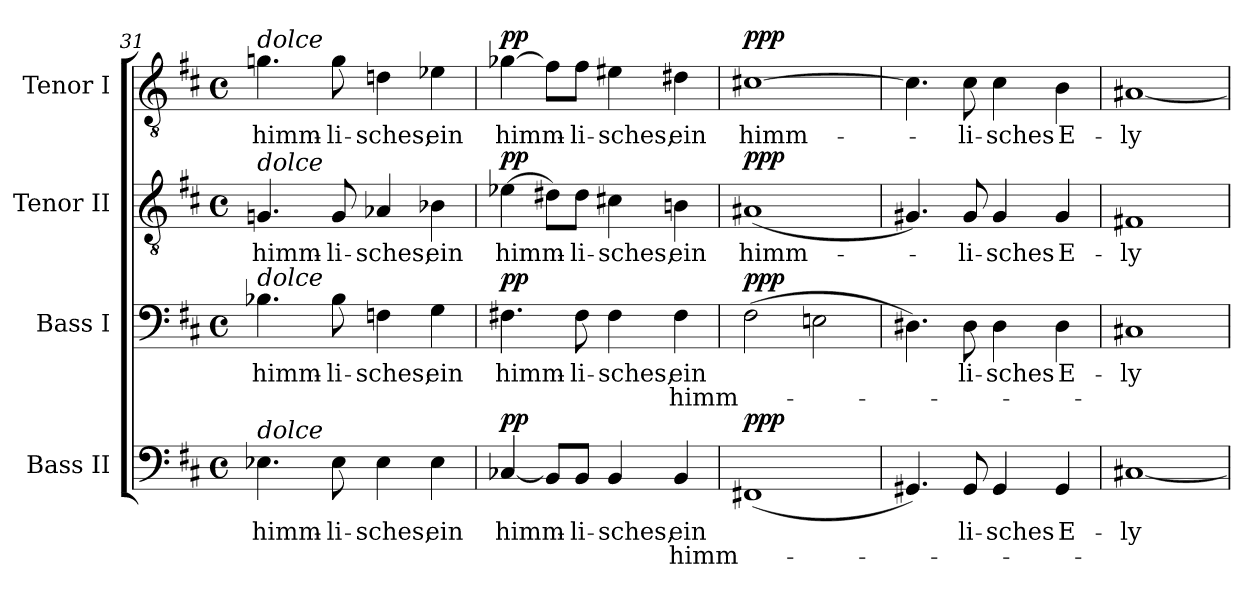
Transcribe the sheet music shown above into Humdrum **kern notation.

**kern	**text	**text	**dynam	**kern	**text	**text	**dynam	**kern	**text	**dynam	**kern	**text	**dynam
*part4	*part4	*part4	*part4	*part3	*part3	*part3	*part3	*part2	*part2	*part2	*part1	*part1	*part1
*staff4	*staff4	*staff4	*staff4	*staff3	*staff3	*staff3	*staff3	*staff2	*staff2	*staff2	*staff1	*staff1	*staff1
*I"Bass II	*	*	*	*I"Bass I	*	*	*	*I"Tenor II	*	*	*I"Tenor I	*	*
*I'B.	*	*	*	*I'B.	*	*	*	*I'T.	*	*	*I'T.	*	*
*clefF4	*	*	*	*clefF4	*	*	*	*clefGv2	*	*	*clefGv2	*	*
*	*	*	*	*	*	*	*	*ITrd7c12	*	*	*ITrd7c12	*	*
*k[f#c#]	*	*	*	*k[f#c#]	*	*	*	*k[f#c#]	*	*	*k[f#c#]	*	*
*D:	*	*	*	*D:	*	*	*	*D:	*	*	*D:	*	*
*M4/4	*	*	*	*M4/4	*	*	*	*M4/4	*	*	*M4/4	*	*
*met(c)	*	*	*	*met(c)	*	*	*	*met(c)	*	*	*met(c)	*	*
=31	=31	=31	=31	=31	=31	=31	=31	=31	=31	=31	=31	=31	=31
!	!LO:LY:b:color=#000000	!	!	!	!	!	!	!	!	!	!	!	!
!	!	!	!	!	!LO:LY:b:color=#000000	!	!	!	!	!	!	!	!
!	!	!	!	!	!	!	!	!	!LO:LY:b:color=#000000	!	!	!	!
!	!	!	!	!	!	!	!	!	!	!	!LO:TX:a:i:t=dolce	!	!
!	!	!	!	!	!	!	!	!LO:TX:a:i:t=dolce	!	!	!	!	!
!	!	!	!	!LO:TX:a:i:t=dolce	!	!	!	!	!	!	!	!	!
!LO:TX:a:i:t=dolce	!	!	!	!	!	!	!	!	!	!	!	!	!
!	!	!	!	!	!	!	!	!	!	!	!	!LO:LY:b:color=#000000	!
4.E-Xi\	himm-	.	.	4.B-Xi\	himm-	.	.	4.GGni/	himm-	.	4.Gni\	himm-	.
!	!LO:LY:b:color=#000000	!	!	!	!	!	!	!	!	!	!	!	!
!	!	!	!	!	!LO:LY:b:color=#000000	!	!	!	!	!	!	!	!
!	!	!	!	!	!	!	!	!	!LO:LY:b:color=#000000	!	!	!	!
!	!	!	!	!	!	!	!	!	!	!	!	!LO:LY:b:color=#000000	!
8E-i\	-li-	.	.	8B-i\	-li-	.	.	8GGi/	-li-	.	8Gi\	-li-	.
!	!LO:LY:b:color=#000000	!	!	!	!	!	!	!	!	!	!	!	!
!	!	!	!	!	!LO:LY:b:color=#000000	!	!	!	!	!	!	!	!
!	!	!	!	!	!	!	!	!	!LO:LY:b:color=#000000	!	!	!	!
!	!	!	!	!	!	!	!	!	!	!	!	!LO:LY:b:color=#000000	!
4E-i\	-sches,	.	.	4Fni\	-sches,	.	.	4AA-Xi/	-sches,	.	4Dni\	-sches,	.
!	!LO:LY:b:color=#000000	!	!	!	!	!	!	!	!	!	!	!	!
!	!	!	!	!	!LO:LY:b:color=#000000	!	!	!	!	!	!	!	!
!	!	!	!	!	!	!	!	!	!LO:LY:b:color=#000000	!	!	!	!
!	!	!	!	!	!	!	!	!	!	!	!	!LO:LY:b:color=#000000	!
4E-i\	ein	.	.	4Gi\	ein	.	.	4BB-Xi\	ein	.	4E-Xi\	ein	.
!!LO:LB:g=z
=32	=32	=32	=32	=32	=32	=32	=32	=32	=32	=32	=32	=32	=32
!	!LO:LY:b:color=#000000	!	!	!	!	!	!	!	!	!	!	!	!
!	!	!	!	!	!LO:LY:b:color=#000000	!	!	!	!	!	!	!	!
!	!	!	!	!	!	!	!	!	!LO:LY:b:color=#000000	!	!	!	!
!	!	!	!	!	!	!	!	!	!	!	!	!LO:LY:b:color=#000000	!
[4C-Xi/	himm-	.	pp	4.F#Xi\	himm-	.	pp	[4E-Xi\	himm-	pp	[4G-Xi\	himm-	pp
8BBni/L]	.	.	.	.	.	.	.	8D#Xi\L]	.	.	8F#i\L]	.	.
!	!LO:LY:b:color=#000000	!	!	!	!	!	!	!	!	!	!	!	!
!	!	!	!	!	!LO:LY:b:color=#000000	!	!	!	!	!	!	!	!
!	!	!	!	!	!	!	!	!	!LO:LY:b:color=#000000	!	!	!	!
!	!	!	!	!	!	!	!	!	!	!	!	!LO:LY:b:color=#000000	!
8BBi/J	-li-	.	.	8F#i\	-li-	.	.	8D#i\J	-li-	.	8F#i\J	-li-	.
!	!LO:LY:b:color=#000000	!	!	!	!	!	!	!	!	!	!	!	!
!	!	!	!	!	!LO:LY:b:color=#000000	!	!	!	!	!	!	!	!
!	!	!	!	!	!	!	!	!	!LO:LY:b:color=#000000	!	!	!	!
!	!	!	!	!	!	!	!	!	!	!	!	!LO:LY:b:color=#000000	!
4BBi/	-sches,	.	.	4F#i\	-sches,	.	.	4C#Xi\	-sches,	.	4E#Xi\	-sches,	.
!	!LO:LY:b:color=#000000	!LO:LY:b:color=#000000	!	!	!	!	!	!	!	!	!	!	!
!	!	!	!	!	!LO:LY:b:color=#000000	!LO:LY:b:color=#000000	!	!	!	!	!	!	!
!	!	!	!	!	!	!	!	!	!LO:LY:b:color=#000000	!	!	!	!
!	!	!	!	!	!	!	!	!	!	!	!	!LO:LY:b:color=#000000	!
4BBi/	ein	himm-	.	4F#i\	ein	himm-	.	4BBni\	ein	.	4D#Xi\	ein	.
=33	=33	=33	=33	=33	=33	=33	=33	=33	=33	=33	=33	=33	=33
!	!	!	!	!	!	!	!	!	!LO:LY:b:color=#000000	!	!	!	!
!	!	!	!	!	!	!	!	!	!	!	!	!LO:LY:b:color=#000000	!
(1FF#Xi	.	.	ppp	(2F#i\	.	.	ppp	(1AA#Xi	himm-	ppp	[1C#Xi	himm-	ppp
.	.	.	.	2Eni\	.	.	.	.	.	.	.	.	.
=34	=34	=34	=34	=34	=34	=34	=34	=34	=34	=34	=34	=34	=34
4.GG#Xi/)	.	.	.	4.D#Xi\)	.	.	.	4.GG#Xi/)	.	.	4.C#i\]	.	.
!	!LO:LY:b:color=#000000	!	!	!	!	!	!	!	!	!	!	!	!
!	!	!	!	!	!LO:LY:b:color=#000000	!	!	!	!	!	!	!	!
!	!	!	!	!	!	!	!	!	!LO:LY:b:color=#000000	!	!	!	!
!	!	!	!	!	!	!	!	!	!	!	!	!LO:LY:b:color=#000000	!
8GG#i/	-li-	.	.	8D#i\	-li-	.	.	8GG#i/	-li-	.	8C#i\	-li-	.
!	!LO:LY:b:color=#000000	!	!	!	!	!	!	!	!	!	!	!	!
!	!	!	!	!	!LO:LY:b:color=#000000	!	!	!	!	!	!	!	!
!	!	!	!	!	!	!	!	!	!LO:LY:b:color=#000000	!	!	!	!
!	!	!	!	!	!	!	!	!	!	!	!	!LO:LY:b:color=#000000	!
4GG#i/	-sches	.	.	4D#i\	-sches	.	.	4GG#i/	-sches	.	4C#i\	-sches	.
!	!LO:LY:b:color=#000000	!	!	!	!	!	!	!	!	!	!	!	!
!	!	!	!	!	!LO:LY:b:color=#000000	!	!	!	!	!	!	!	!
!	!	!	!	!	!	!	!	!	!LO:LY:b:color=#000000	!	!	!	!
!	!	!	!	!	!	!	!	!	!	!	!	!LO:LY:b:color=#000000	!
4GG#i/	E-	.	.	4D#i\	E-	.	.	4GG#i/	E-	.	4BBi\	E-	.
=35	=35	=35	=35	=35	=35	=35	=35	=35	=35	=35	=35	=35	=35
!	!LO:LY:b:color=#000000	!	!	!	!	!	!	!	!	!	!	!	!
!	!	!	!	!	!LO:LY:b:color=#000000	!	!	!	!	!	!	!	!
!	!	!	!	!	!	!	!	!	!LO:LY:b:color=#000000	!	!	!	!
!	!	!	!	!	!	!	!	!	!	!	!	!LO:LY:b:color=#000000	!
[1C#Xi	-ly-	.	.	1C#Xi	-ly-	.	.	1FF#Xi	-ly-	.	[1AA#Xi	-ly-	.
=	=	=	=	=	=	=	=	=	=	=	=	=	=
*-	*-	*-	*-	*-	*-	*-	*-	*-	*-	*-	*-	*-	*-
